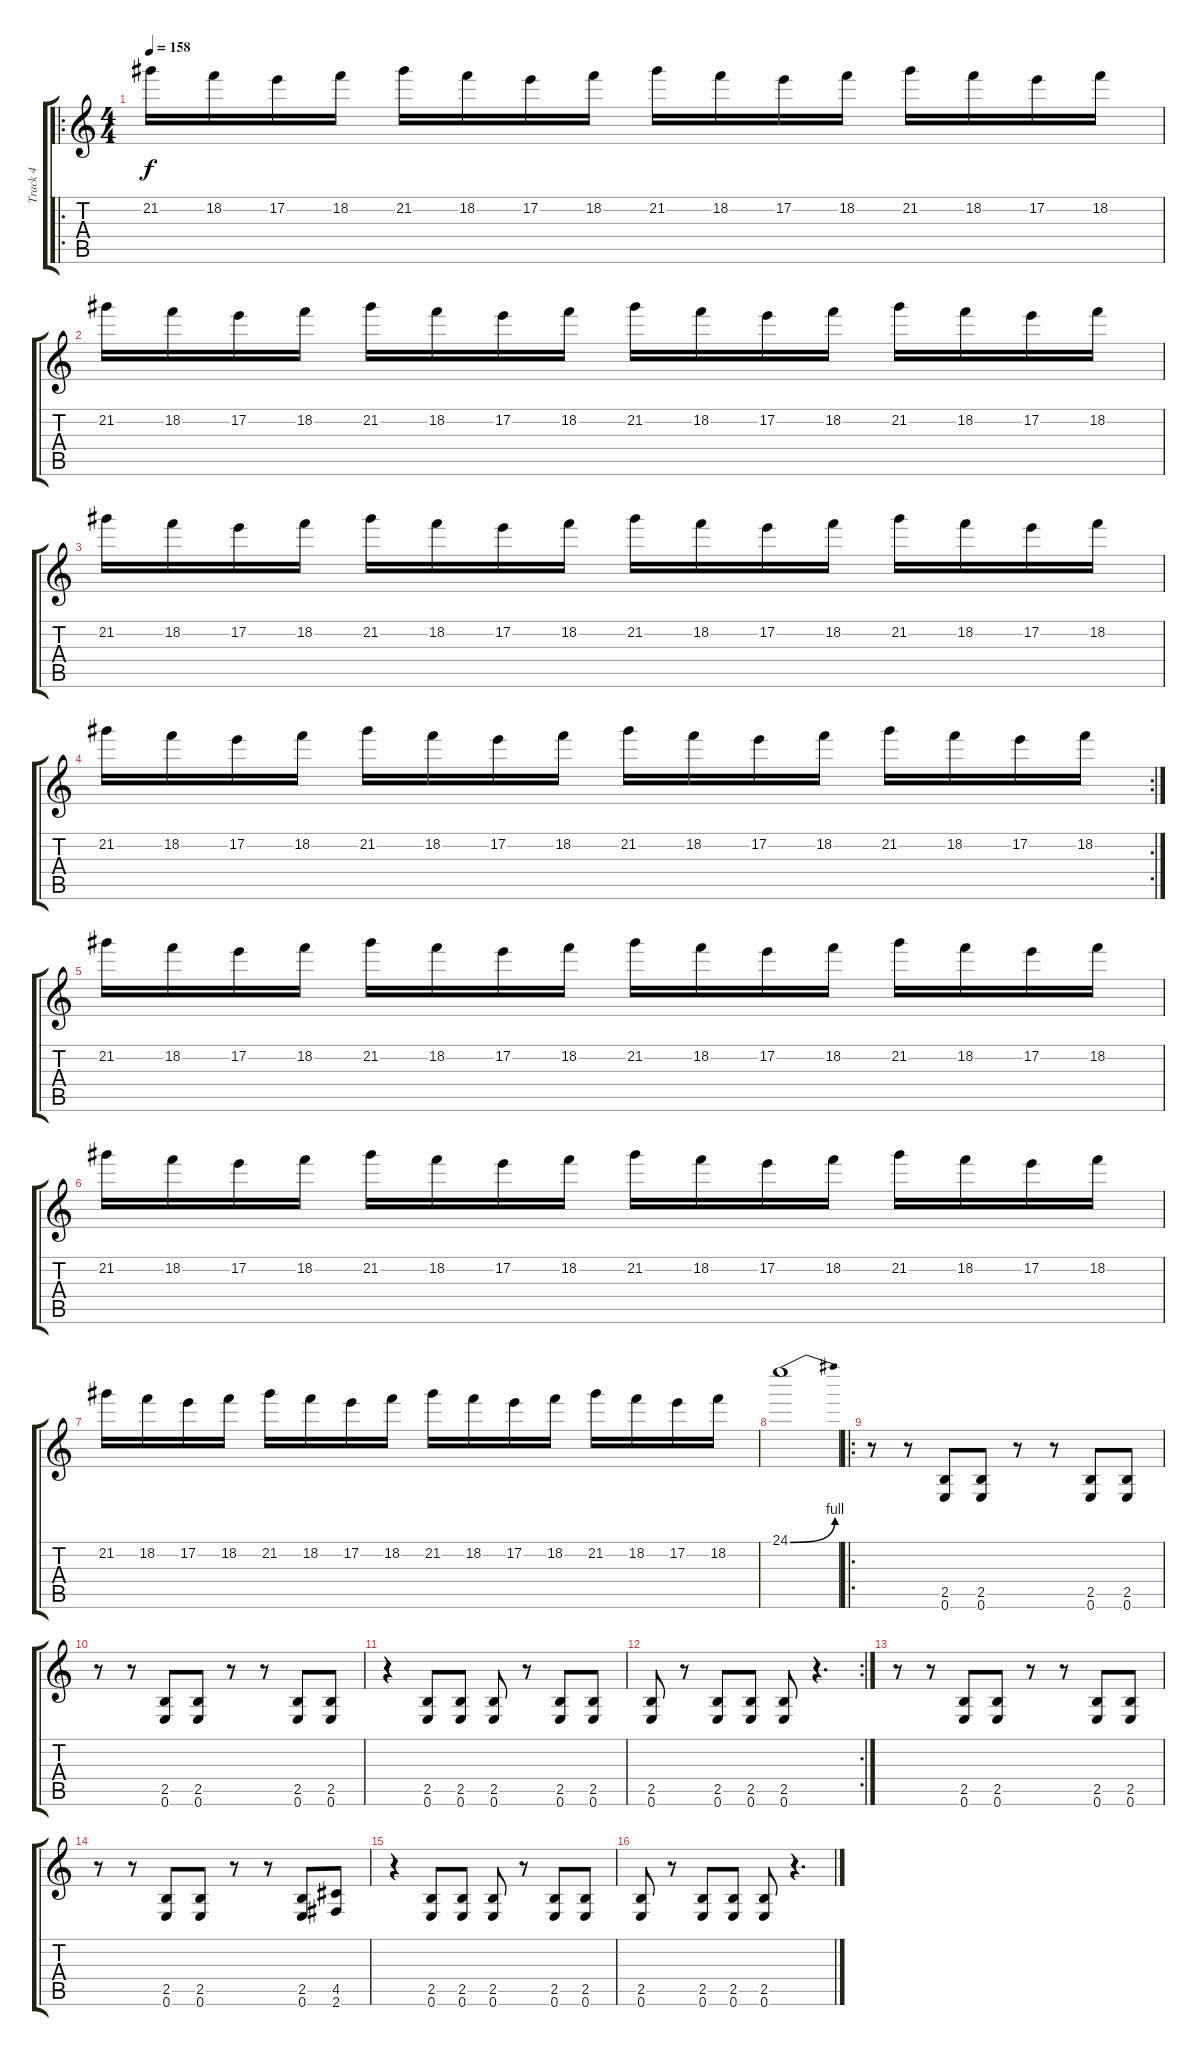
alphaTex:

\track ("Track 4" "Track 4") {instrument distortionguitar}
\staff {score tabs}
\tuning (E4 B3 G3 D3 A2 E2) {hide}
\ro
\ts (4 4)
\tempo 158
\clef g2
\ks c
21.2.16{dy f} 18.2.16 17.2.16 18.2.16 21.2.16 18.2.16 17.2.16 18.2.16 21.2.16 18.2.16 17.2.16 18.2.16 21.2.16 18.2.16 17.2.16 18.2.16 |
21.2.16 18.2.16 17.2.16 18.2.16 21.2.16 18.2.16 17.2.16 18.2.16 21.2.16 18.2.16 17.2.16 18.2.16 21.2.16 18.2.16 17.2.16 18.2.16 |
21.2.16 18.2.16 17.2.16 18.2.16 21.2.16 18.2.16 17.2.16 18.2.16 21.2.16 18.2.16 17.2.16 18.2.16 21.2.16 18.2.16 17.2.16 18.2.16 |
\rc 2
21.2.16 18.2.16 17.2.16 18.2.16 21.2.16 18.2.16 17.2.16 18.2.16 21.2.16 18.2.16 17.2.16 18.2.16 21.2.16 18.2.16 17.2.16 18.2.16 |
21.2.16 18.2.16 17.2.16 18.2.16 21.2.16 18.2.16 17.2.16 18.2.16 21.2.16 18.2.16 17.2.16 18.2.16 21.2.16 18.2.16 17.2.16 18.2.16 |
21.2.16 18.2.16 17.2.16 18.2.16 21.2.16 18.2.16 17.2.16 18.2.16 21.2.16 18.2.16 17.2.16 18.2.16 21.2.16 18.2.16 17.2.16 18.2.16 |
21.2.16 18.2.16 17.2.16 18.2.16 21.2.16 18.2.16 17.2.16 18.2.16 21.2.16 18.2.16 17.2.16 18.2.16 21.2.16 18.2.16 17.2.16 18.2.16 |
24.1{be (bend 0 0 60 4)}.1 |
\ro
r.8 r.8 (2.5 0.6).8 (2.5 0.6).8 r.8 r.8 (2.5 0.6).8 (2.5 0.6).8 |
r.8 r.8 (2.5 0.6).8 (2.5 0.6).8 r.8 r.8 (2.5 0.6).8 (2.5 0.6).8 |
r.4 (2.5 0.6).8 (2.5 0.6).8 (2.5 0.6).8 r.8 (2.5 0.6).8 (2.5 0.6).8 |
\rc 2
(2.5 0.6).8 r.8 (2.5 0.6).8 (2.5 0.6).8 (2.5 0.6).8 r.4{d} |
r.8 r.8 (2.5 0.6).8 (2.5 0.6).8 r.8 r.8 (2.5 0.6).8 (2.5 0.6).8 |
r.8 r.8 (2.5 0.6).8 (2.5 0.6).8 r.8 r.8 (2.5 0.6).8 (4.5 2.6).8 |
r.4 (2.5 0.6).8 (2.5 0.6).8 (2.5 0.6).8 r.8 (2.5 0.6).8 (2.5 0.6).8 |
(2.5 0.6).8 r.8 (2.5 0.6).8 (2.5 0.6).8 (2.5 0.6).8 r.4{d}
